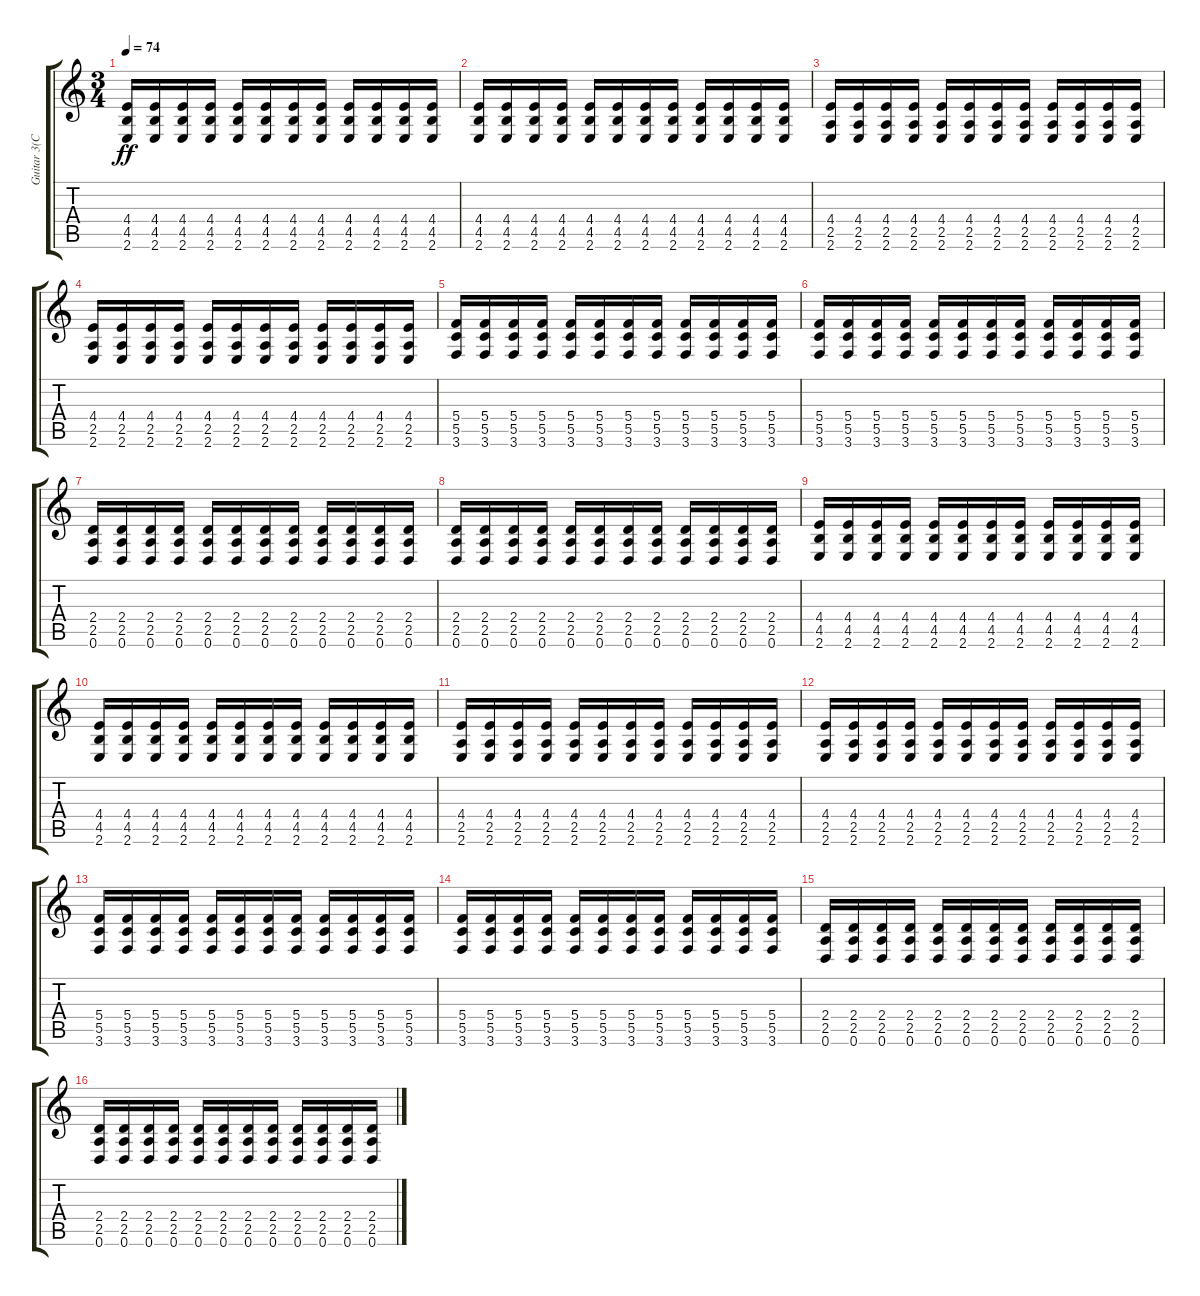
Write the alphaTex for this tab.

\track ("Guitar 3(Chorus Ring out+Lead Harmony)" "Guitar 3(C") {instrument distortionguitar}
\staff {score tabs}
\tuning (D4 A3 F3 C3 G2 D2) {hide}
\ts (3 4)
\tempo 74
\clef g2
\ks c
(4.4 4.5 2.6).16{dy ff} (4.4 4.5 2.6).16 (4.4 4.5 2.6).16 (4.4 4.5 2.6).16 (4.4 4.5 2.6).16 (4.4 4.5 2.6).16 (4.4 4.5 2.6).16 (4.4 4.5 2.6).16 (4.4 4.5 2.6).16 (4.4 4.5 2.6).16 (4.4 4.5 2.6).16 (4.4 4.5 2.6).16 |
(4.4 4.5 2.6).16 (4.4 4.5 2.6).16 (4.4 4.5 2.6).16 (4.4 4.5 2.6).16 (4.4 4.5 2.6).16 (4.4 4.5 2.6).16 (4.4 4.5 2.6).16 (4.4 4.5 2.6).16 (4.4 4.5 2.6).16 (4.4 4.5 2.6).16 (4.4 4.5 2.6).16 (4.4 4.5 2.6).16 |
(4.4 2.5 2.6).16 (4.4 2.5 2.6).16 (4.4 2.5 2.6).16 (4.4 2.5 2.6).16 (4.4 2.5 2.6).16 (4.4 2.5 2.6).16 (4.4 2.5 2.6).16 (4.4 2.5 2.6).16 (4.4 2.5 2.6).16 (4.4 2.5 2.6).16 (4.4 2.5 2.6).16 (4.4 2.5 2.6).16 |
(4.4 2.5 2.6).16 (4.4 2.5 2.6).16 (4.4 2.5 2.6).16 (4.4 2.5 2.6).16 (4.4 2.5 2.6).16 (4.4 2.5 2.6).16 (4.4 2.5 2.6).16 (4.4 2.5 2.6).16 (4.4 2.5 2.6).16 (4.4 2.5 2.6).16 (4.4 2.5 2.6).16 (4.4 2.5 2.6).16 |
(5.4 5.5 3.6).16 (5.4 5.5 3.6).16 (5.4 5.5 3.6).16 (5.4 5.5 3.6).16 (5.4 5.5 3.6).16 (5.4 5.5 3.6).16 (5.4 5.5 3.6).16 (5.4 5.5 3.6).16 (5.4 5.5 3.6).16 (5.4 5.5 3.6).16 (5.4 5.5 3.6).16 (5.4 5.5 3.6).16 |
(5.4 5.5 3.6).16 (5.4 5.5 3.6).16 (5.4 5.5 3.6).16 (5.4 5.5 3.6).16 (5.4 5.5 3.6).16 (5.4 5.5 3.6).16 (5.4 5.5 3.6).16 (5.4 5.5 3.6).16 (5.4 5.5 3.6).16 (5.4 5.5 3.6).16 (5.4 5.5 3.6).16 (5.4 5.5 3.6).16 |
(2.4 2.5 0.6).16 (2.4 2.5 0.6).16 (2.4 2.5 0.6).16 (2.4 2.5 0.6).16 (2.4 2.5 0.6).16 (2.4 2.5 0.6).16 (2.4 2.5 0.6).16 (2.4 2.5 0.6).16 (2.4 2.5 0.6).16 (2.4 2.5 0.6).16 (2.4 2.5 0.6).16 (2.4 2.5 0.6).16 |
(2.4 2.5 0.6).16 (2.4 2.5 0.6).16 (2.4 2.5 0.6).16 (2.4 2.5 0.6).16 (2.4 2.5 0.6).16 (2.4 2.5 0.6).16 (2.4 2.5 0.6).16 (2.4 2.5 0.6).16 (2.4 2.5 0.6).16 (2.4 2.5 0.6).16 (2.4 2.5 0.6).16 (2.4 2.5 0.6).16 |
(4.4 4.5 2.6).16 (4.4 4.5 2.6).16 (4.4 4.5 2.6).16 (4.4 4.5 2.6).16 (4.4 4.5 2.6).16 (4.4 4.5 2.6).16 (4.4 4.5 2.6).16 (4.4 4.5 2.6).16 (4.4 4.5 2.6).16 (4.4 4.5 2.6).16 (4.4 4.5 2.6).16 (4.4 4.5 2.6).16 |
(4.4 4.5 2.6).16 (4.4 4.5 2.6).16 (4.4 4.5 2.6).16 (4.4 4.5 2.6).16 (4.4 4.5 2.6).16 (4.4 4.5 2.6).16 (4.4 4.5 2.6).16 (4.4 4.5 2.6).16 (4.4 4.5 2.6).16 (4.4 4.5 2.6).16 (4.4 4.5 2.6).16 (4.4 4.5 2.6).16 |
(4.4 2.5 2.6).16 (4.4 2.5 2.6).16 (4.4 2.5 2.6).16 (4.4 2.5 2.6).16 (4.4 2.5 2.6).16 (4.4 2.5 2.6).16 (4.4 2.5 2.6).16 (4.4 2.5 2.6).16 (4.4 2.5 2.6).16 (4.4 2.5 2.6).16 (4.4 2.5 2.6).16 (4.4 2.5 2.6).16 |
(4.4 2.5 2.6).16 (4.4 2.5 2.6).16 (4.4 2.5 2.6).16 (4.4 2.5 2.6).16 (4.4 2.5 2.6).16 (4.4 2.5 2.6).16 (4.4 2.5 2.6).16 (4.4 2.5 2.6).16 (4.4 2.5 2.6).16 (4.4 2.5 2.6).16 (4.4 2.5 2.6).16 (4.4 2.5 2.6).16 |
(5.4 5.5 3.6).16 (5.4 5.5 3.6).16 (5.4 5.5 3.6).16 (5.4 5.5 3.6).16 (5.4 5.5 3.6).16 (5.4 5.5 3.6).16 (5.4 5.5 3.6).16 (5.4 5.5 3.6).16 (5.4 5.5 3.6).16 (5.4 5.5 3.6).16 (5.4 5.5 3.6).16 (5.4 5.5 3.6).16 |
(5.4 5.5 3.6).16 (5.4 5.5 3.6).16 (5.4 5.5 3.6).16 (5.4 5.5 3.6).16 (5.4 5.5 3.6).16 (5.4 5.5 3.6).16 (5.4 5.5 3.6).16 (5.4 5.5 3.6).16 (5.4 5.5 3.6).16 (5.4 5.5 3.6).16 (5.4 5.5 3.6).16 (5.4 5.5 3.6).16 |
(2.4 2.5 0.6).16 (2.4 2.5 0.6).16 (2.4 2.5 0.6).16 (2.4 2.5 0.6).16 (2.4 2.5 0.6).16 (2.4 2.5 0.6).16 (2.4 2.5 0.6).16 (2.4 2.5 0.6).16 (2.4 2.5 0.6).16 (2.4 2.5 0.6).16 (2.4 2.5 0.6).16 (2.4 2.5 0.6).16 |
(2.4 2.5 0.6).16 (2.4 2.5 0.6).16 (2.4 2.5 0.6).16 (2.4 2.5 0.6).16 (2.4 2.5 0.6).16 (2.4 2.5 0.6).16 (2.4 2.5 0.6).16 (2.4 2.5 0.6).16 (2.4 2.5 0.6).16 (2.4 2.5 0.6).16 (2.4 2.5 0.6).16 (2.4 2.5 0.6).16
